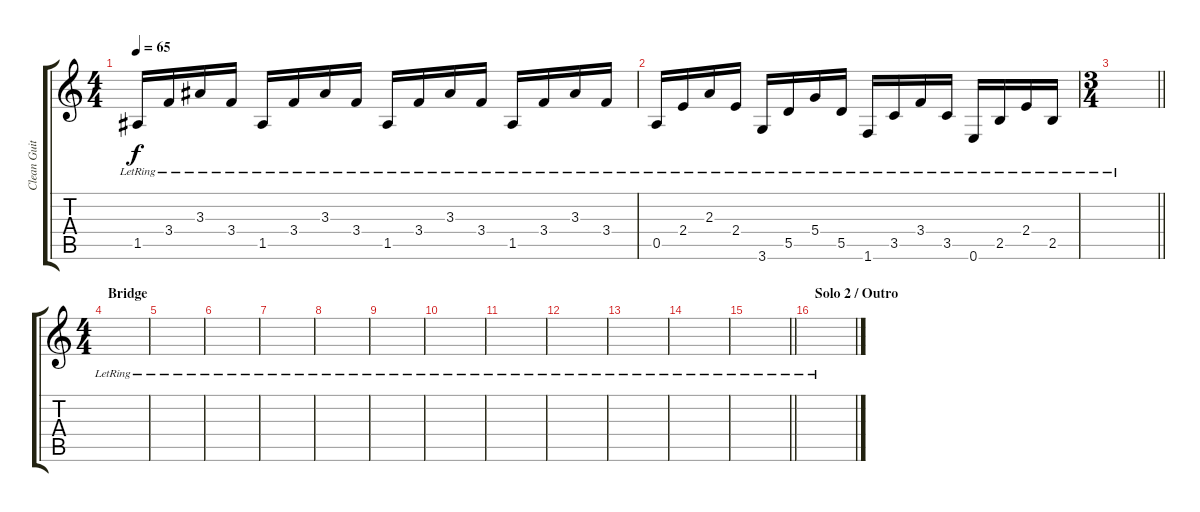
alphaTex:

\track ("Clean Guitar 2" "Clean Guit") {instrument electricguitarclean}
\staff {score tabs}
\tuning (E4 B3 G3 D3 A2 E2) {hide}
\ts (4 4)
\tempo 65
\clef g2
\ks c
1.5{lr}.16{dy f} 3.4{lr}.16 3.3{lr}.16 3.4{lr}.16 1.5{lr}.16 3.4{lr}.16 3.3{lr}.16 3.4{lr}.16 1.5{lr}.16 3.4{lr}.16 3.3{lr}.16 3.4{lr}.16 1.5{lr}.16 3.4{lr}.16 3.3{lr}.16 3.4{lr}.16 |
0.5{lr}.16 2.4{lr}.16 2.3{lr}.16 2.4{lr}.16 3.6{lr}.16 5.5{lr}.16 5.4{lr}.16 5.5{lr}.16 1.6{lr}.16 3.5{lr}.16 3.4{lr}.16 3.5{lr}.16 0.6{lr}.16 2.5{lr}.16 2.4{lr}.16 2.5{lr}.16 |
\ts (3 4)
\barLineRight lightlight
|
\ts (4 4)
\section ("" "Bridge")
|
|
|
|
|
|
|
|
|
|
|
\barLineRight lightlight
|
\section ("" "Solo 2 / Outro")
